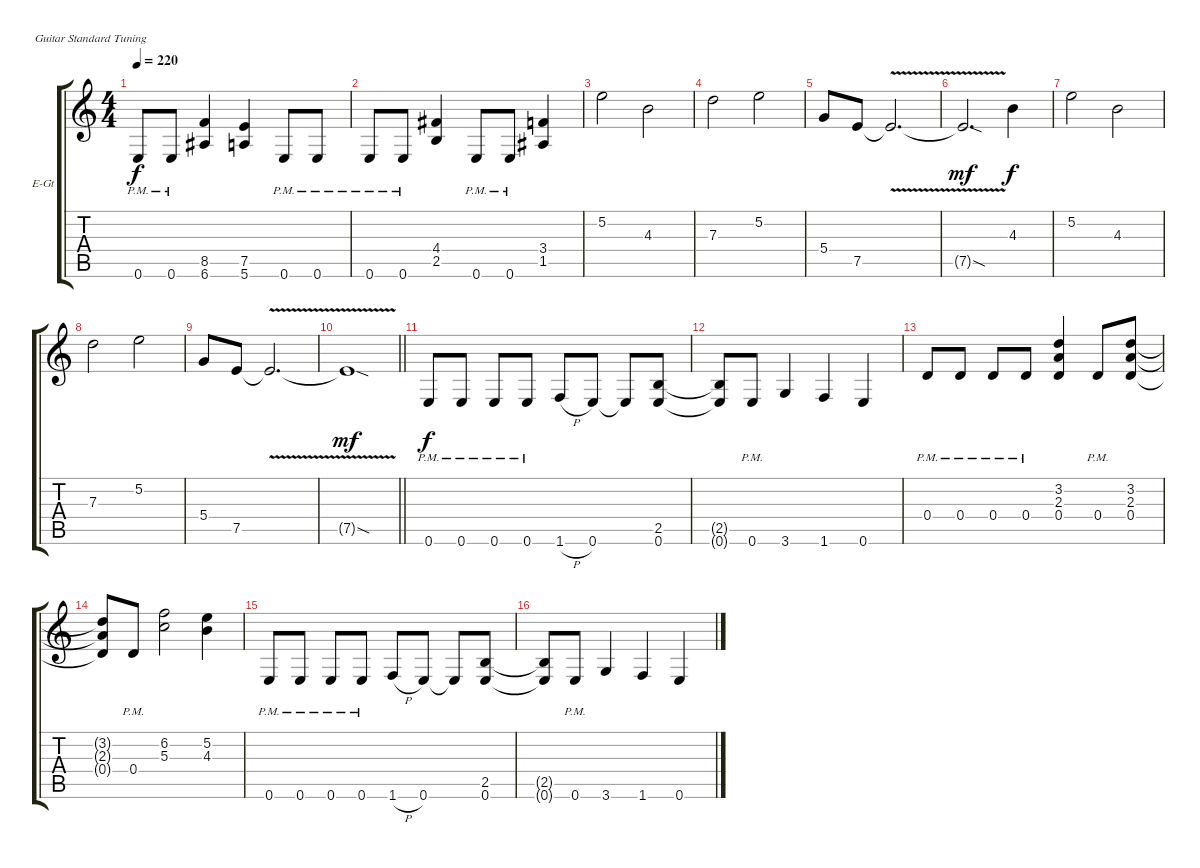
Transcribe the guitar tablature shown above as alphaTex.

\bracketExtendMode groupsimilarinstruments
\firstSystemTrackNameOrientation horizontal
\otherSystemsTrackNameOrientation horizontal
\track ("Wolf Hoffmann" "E-Gt") {instrument distortionguitar}
\staff {score tabs}
\tuning (E4 B3 G3 D3 A2 E2)
\ts (4 4)
\tempo 220
\clef g2
\ks c
0.6{pm}.8{dy f} 0.6{pm}.8 (8.5 6.6).4 (7.5 5.6).4 0.6{pm}.8 0.6{pm}.8 |
0.6{pm}.8 0.6{pm}.8 (4.4 2.5).4 0.6{pm}.8 0.6{pm}.8 (3.4 1.5).4 |
5.2.2 4.3.2 |
7.3.2 5.2.2 |
5.4.8 7.5.8 7.5{v t}.2{d} |
7.5{v sod t}.2{d dy mf} 4.3.4{dy f} |
5.2.2 4.3.2 |
7.3.2 5.2.2 |
5.4.8 7.5.8 7.5{v t}.2{d} |
\barLineRight lightlight
7.5{v sod t}.1{dy mf} |
0.6{pm}.8{dy f} 0.6{pm}.8 0.6{pm}.8 0.6{pm}.8 1.6{h}.8 0.6.8 0.6{t}.8 (2.5 0.6).8 |
(2.5{t} 0.6{t}).8 0.6{pm}.8 3.6.4 1.6.4 0.6.4 |
0.4{pm}.8 0.4{pm}.8 0.4{pm}.8 0.4{pm}.8 (3.2 2.3 0.4).4 0.4{pm}.8 (3.2 2.3 0.4).8 |
(3.2{t} 2.3{t} 0.4{t}).8 0.4{pm}.8 (6.2 5.3).2 (5.2 4.3).4 |
0.6{pm}.8 0.6{pm}.8 0.6{pm}.8 0.6{pm}.8 1.6{h}.8 0.6.8 0.6{t}.8 (2.5 0.6).8 |
(2.5{t} 0.6{t}).8 0.6{pm}.8 3.6.4 1.6.4 0.6.4
